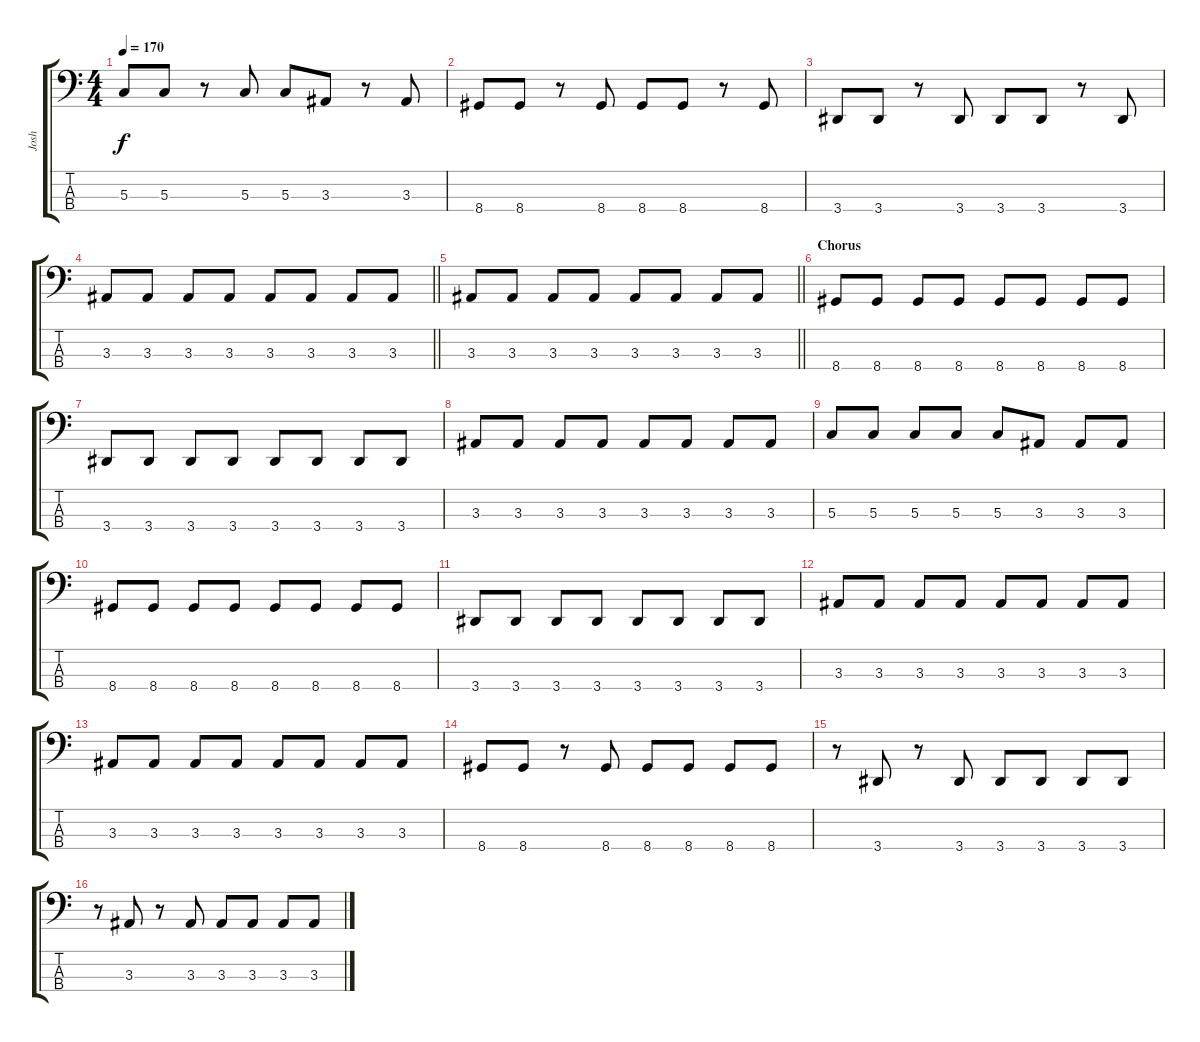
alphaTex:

\track ("Josh" "Josh") {instrument electricbasspick}
\staff {score tabs}
\tuning (F2 C2 G1 C1) {hide}
\ts (4 4)
\tempo 170
\clef f4
\ks c
5.3.8{dy f} 5.3.8 r.8 5.3.8 5.3.8 3.3.8 r.8 3.3.8 |
8.4.8 8.4.8 r.8 8.4.8 8.4.8 8.4.8 r.8 8.4.8 |
3.4.8 3.4.8 r.8 3.4.8 3.4.8 3.4.8 r.8 3.4.8 |
\barLineRight lightlight
3.3.8 3.3.8 3.3.8 3.3.8 3.3.8 3.3.8 3.3.8 3.3.8 |
\barLineRight lightlight
3.3.8 3.3.8 3.3.8 3.3.8 3.3.8 3.3.8 3.3.8 3.3.8 |
\section ("" "Chorus")
8.4.8 8.4.8 8.4.8 8.4.8 8.4.8 8.4.8 8.4.8 8.4.8 |
3.4.8 3.4.8 3.4.8 3.4.8 3.4.8 3.4.8 3.4.8 3.4.8 |
3.3.8 3.3.8 3.3.8 3.3.8 3.3.8 3.3.8 3.3.8 3.3.8 |
5.3.8 5.3.8 5.3.8 5.3.8 5.3.8 3.3.8 3.3.8 3.3.8 |
8.4.8 8.4.8 8.4.8 8.4.8 8.4.8 8.4.8 8.4.8 8.4.8 |
3.4.8 3.4.8 3.4.8 3.4.8 3.4.8 3.4.8 3.4.8 3.4.8 |
3.3.8 3.3.8 3.3.8 3.3.8 3.3.8 3.3.8 3.3.8 3.3.8 |
3.3.8 3.3.8 3.3.8 3.3.8 3.3.8 3.3.8 3.3.8 3.3.8 |
8.4.8 8.4.8 r.8 8.4.8 8.4.8 8.4.8 8.4.8 8.4.8 |
r.8 3.4.8 r.8 3.4.8 3.4.8 3.4.8 3.4.8 3.4.8 |
r.8 3.3.8 r.8 3.3.8 3.3.8 3.3.8 3.3.8 3.3.8
